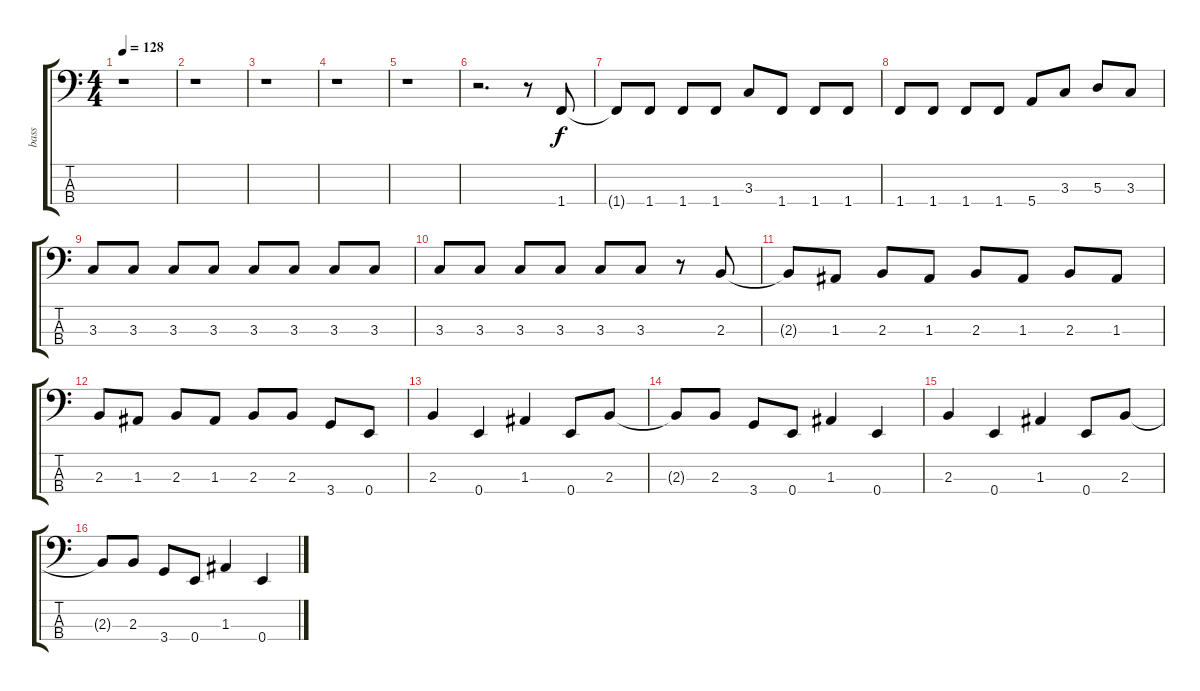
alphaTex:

\track ("bass" "bass") {instrument slapbass1}
\staff {score tabs}
\tuning (G2 D2 A1 E1) {hide}
\ts (4 4)
\tempo 128
\clef f4
\ks c
r.1{dy f} |
r.1 |
r.1 |
r.1 |
r.1 |
r.2{d} r.8 1.4.8 |
1.4{t}.8 1.4.8 1.4.8 1.4.8 3.3.8 1.4.8 1.4.8 1.4.8 |
1.4.8 1.4.8 1.4.8 1.4.8 5.4.8 3.3.8 5.3.8 3.3.8 |
3.3.8 3.3.8 3.3.8 3.3.8 3.3.8 3.3.8 3.3.8 3.3.8 |
3.3.8 3.3.8 3.3.8 3.3.8 3.3.8 3.3.8 r.8 2.3.8 |
2.3{t}.8 1.3.8 2.3.8 1.3.8 2.3.8 1.3.8 2.3.8 1.3.8 |
2.3.8 1.3.8 2.3.8 1.3.8 2.3.8 2.3.8 3.4.8 0.4.8 |
2.3.4 0.4.4 1.3.4 0.4.8 2.3.8 |
2.3{t}.8 2.3.8 3.4.8 0.4.8 1.3.4 0.4.4 |
2.3.4 0.4.4 1.3.4 0.4.8 2.3.8 |
2.3{t}.8 2.3.8 3.4.8 0.4.8 1.3.4 0.4.4
